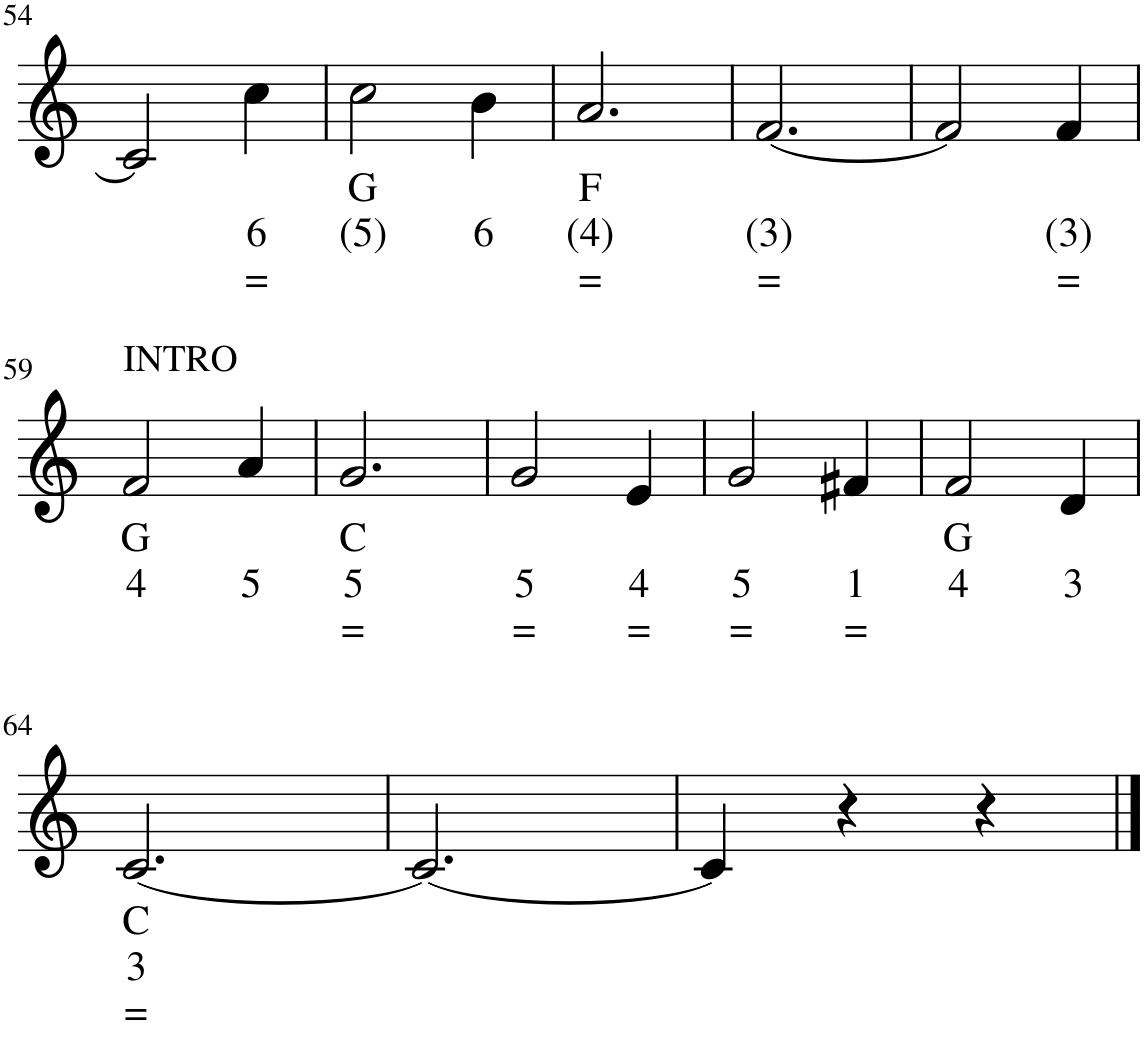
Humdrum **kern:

**kern	**text	**text	**text
*part1	*part1	*part1	*part1
*staff1	*staff1	*staff1	*staff1
*I"Viool	*	*	*
!!LO:PB:g=z
*clefG2	*	*	*
*k[]	*	*	*
*M3/4	*	*	*
=54	=54	=54	=54
2c/]	.	.	.
!	!	!LO:LY:b	!LO:LY:b
4cc\	.	6	=
=55	=55	=55	=55
!	!LO:LY:b	!LO:LY:b	!
2cc\	G	(5)	.
!	!	!LO:LY:b	!
4b\	.	6	.
=56	=56	=56	=56
!	!LO:LY:b	!LO:LY:b	!LO:LY:b
2.a/	F	(4)	=
=57	=57	=57	=57
!	!	!LO:LY:b	!LO:LY:b
[2.f/	.	(3)	=
=58	=58	=58	=58
2f/]	.	.	.
!	!	!LO:LY:b	!LO:LY:b
4f/	.	(3)	=
!!LO:LB:g=z
=59	=59	=59	=59
!LO:TX:a:t=INTRO	!	!	!
!	!LO:LY:b	!LO:LY:b	!
2f/	G	4	.
!	!	!LO:LY:b	!
4a/	.	5	.
=60	=60	=60	=60
!	!LO:LY:b	!LO:LY:b	!LO:LY:b
2.g/	C	5	=
=61	=61	=61	=61
!	!	!LO:LY:b	!LO:LY:b
2g/	.	5	=
!	!	!LO:LY:b	!LO:LY:b
4e/	.	4	=
=62	=62	=62	=62
!	!	!LO:LY:b	!LO:LY:b
2g/	.	5	=
!	!	!LO:LY:b	!LO:LY:b
4f#X/	.	1	=
=63	=63	=63	=63
!	!LO:LY:b	!LO:LY:b	!
2f/	G	4	.
!	!	!LO:LY:b	!
4d/	.	3	.
!!LO:LB:g=z
=64	=64	=64	=64
!	!LO:LY:b	!LO:LY:b	!LO:LY:b
[2.c/	C	3	=
=65	=65	=65	=65
2.c/_	.	.	.
=66	=66	=66	=66
4c/]	.	.	.
4r	.	.	.
4r	.	.	.
==	==	==	==
*-	*-	*-	*-
